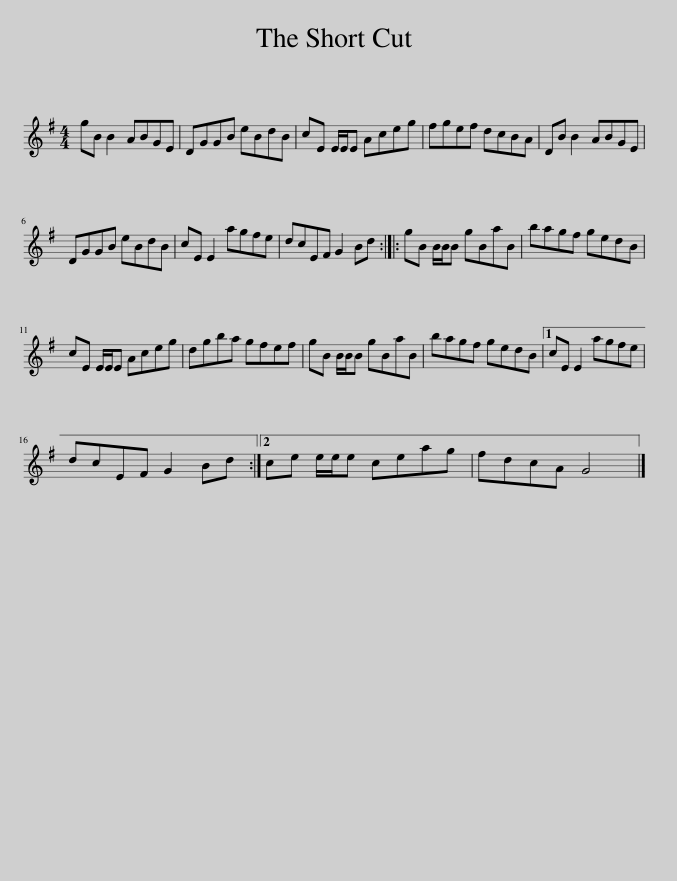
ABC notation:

X:1
L:1/8
M:4/4
I:linebreak $
K:G
V:1 treble
V:1
 gB B2 ABGE | DGGB eBdB | cE E/E/E Aceg | fgef dcBA | DB B2 ABGE |$ %5
 DGGB eBdB | cE E2 agfe | dcEF G2 Bd :: gB B/B/B gBaB | bagf gedB |$ %10
 cE E/E/E Aceg | dgba gfef | gB B/B/B gBaB | bagf gedB |1 cE E2 agfe |$ %15
 dcEF G2 Bd :|2 ce e/e/e ceag | fdcA G4 |] %18
